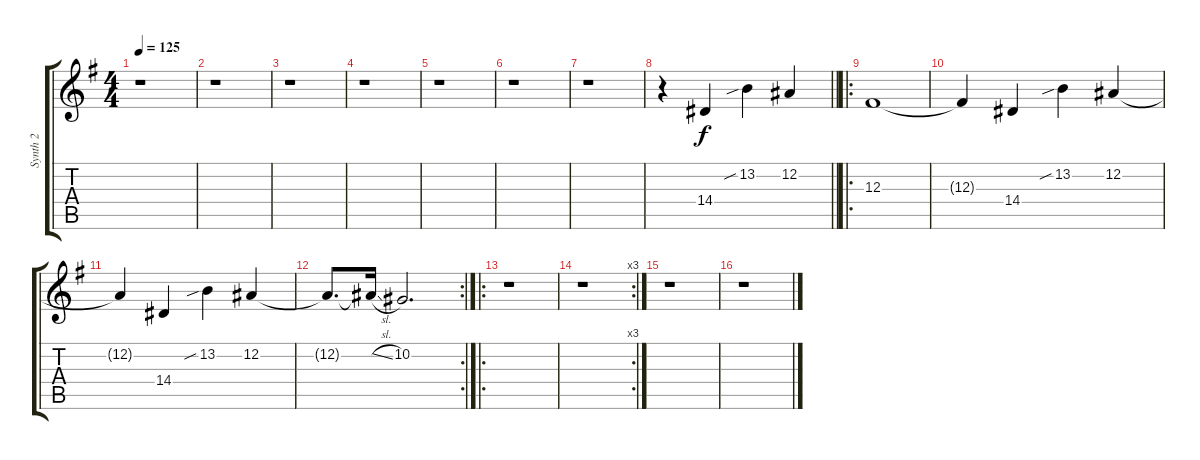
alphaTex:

\track ("Synth 2" "Synth 2") {instrument lead1square}
\staff {score tabs}
\tuning (Eb4 Bb3 Gb3 Db3 Ab2 Eb2) {hide}
\ts (4 4)
\tempo 125
\clef g2
\ks g
r.1{dy f instrument lead1square} |
r.1 |
r.1 |
r.1 |
r.1 |
r.1 |
r.1 |
\barLineRight lightlight
r.4 14.4.4 13.2{sib}.4 12.2.4 |
\ro
12.3.1 |
12.3{t}.4 14.4.4 13.2{sib}.4 12.2.4 |
12.2{t}.4 14.4.4 13.2{sib}.4 12.2.4 |
\rc 2
12.2{t}.8{d} 12.2{sl t}.16 10.2.2{d} |
\ro
r.1 |
\rc 3
r.1 |
r.1 |
r.1
